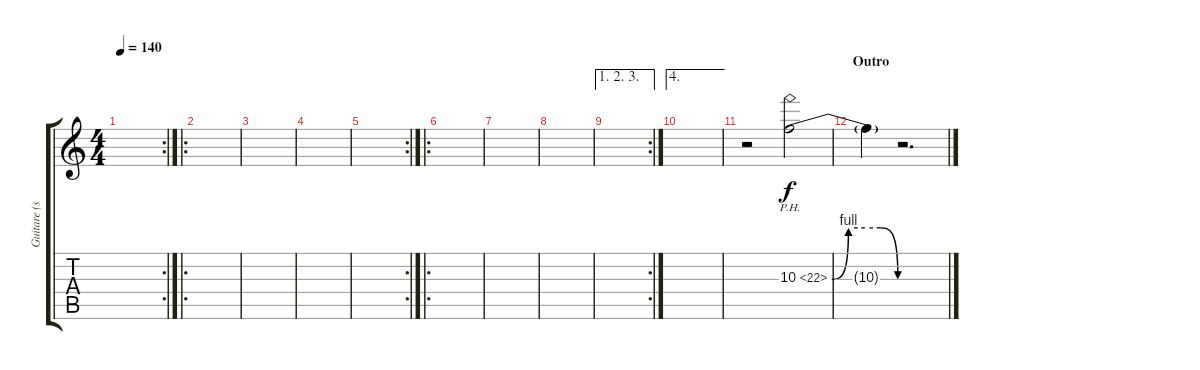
\track ("Guitare (solo)" "Guitare (s") {instrument distortionguitar}
\staff {score tabs}
\tuning (E4 B3 G3 D3 A2 E2) {hide}
\rc 2
\ts (4 4)
\tempo 140
\clef g2
\ks c
|
\ro
|
|
|
\rc 2
|
\ro
|
|
|
\ae (1 2 3)
\rc 2
|
\ae 4
|
r.2 10.3{be (custom 0 0 15 4 30 4 44 4 60 0) ph 12}.2{volume 15 instrument distortionguitar} |
\section ("" "Outro")
10.3{t}.4 r.2{d}
